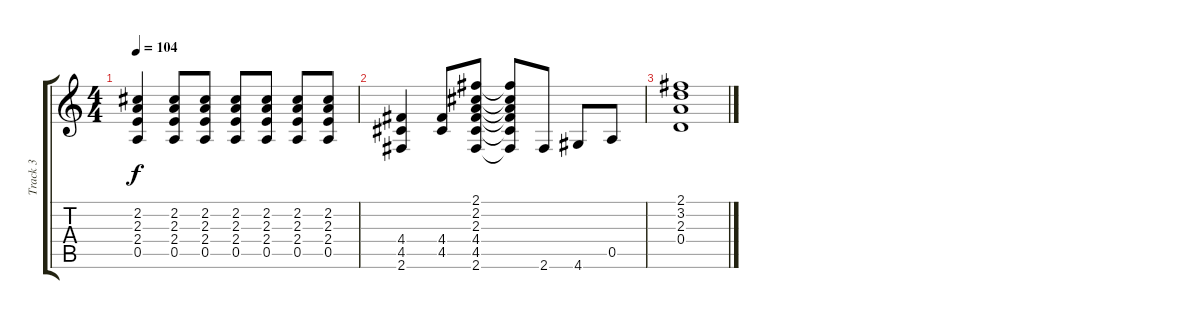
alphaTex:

\track ("Track 3" "Track 3") {instrument overdrivenguitar}
\staff {score tabs}
\tuning (E4 B3 G3 D3 A2 E2) {hide}
\ts (4 4)
\tempo 104
\clef g2
\ks c
(2.2 2.3 2.4 0.5).4{dy f} (2.2 2.3 2.4 0.5).8 (2.2 2.3 2.4 0.5).8 (2.2 2.3 2.4 0.5).8 (2.2 2.3 2.4 0.5).8 (2.2 2.3 2.4 0.5).8 (2.2 2.3 2.4 0.5).8 |
(4.4 4.5 2.6).4 (4.4 4.5).8 (2.1 2.2 2.3 4.4 4.5 2.6).8 (2.1{t} 2.2{t} 2.3{t} 4.4{t} 4.5{t} 2.6{t}).8 2.6.8 4.6.8 0.5.8 |
(2.1 3.2 2.3 0.4).1
